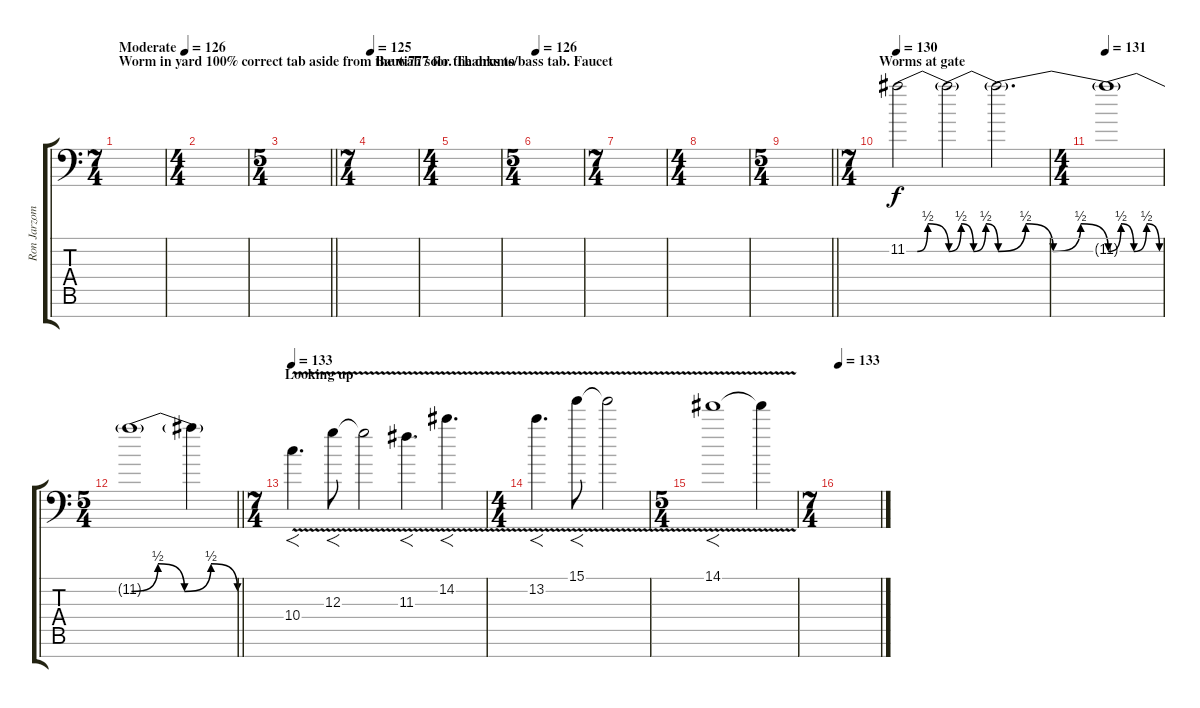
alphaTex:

\track ("Ron Jarzombek Lead 3" "Ron Jarzom") {instrument distortionguitar}
\staff {score tabs}
\tuning (E4 B3 G3 D3 A2 E2 A1) {hide}
\ts (7 4)
\section ("" "Worm in yard 100% correct tab aside from the wah solo. Thanks to")
\tempo (126 "Moderate")
\clef f4
\ks c
|
\ts (4 4)
|
\ts (5 4)
\barLineRight lightlight
|
\ts (7 4)
\section ("" " Bauti777 for the drums/bass tab. Faucet")
\tempo 125
|
\ts (4 4)
|
\ts (5 4)
\tempo 126
|
\ts (7 4)
|
\ts (4 4)
|
\ts (5 4)
\barLineRight lightlight
|
\ts (7 4)
\section ("" "Worms at gate")
\tempo 130
11.2{be (custom 0 0 15 0 30 2 60 0)}.2 11.2{be (custom 0 0 15 2 30 0 45 2 60 0) t}.2 11.2{be (custom 0 0 15 2 30 0 45 2 60 0) t}.2{d} |
\ts (4 4)
\tempo 131
11.2{be (custom 0 0 15 2 30 0 45 2 60 0) t}.1 |
\ts (5 4)
\barLineRight lightlight
11.2{be (custom 0 0 15 2 30 0 45 2 60 0) t}.1 11.2{t}.4 |
\ts (7 4)
\section ("" "Looking up")
\tempo 133
10.4{v}.4{f d} 12.3{v}.8{f} 12.3{t}.2 11.3{v}.4{f d} 14.2{v}.4{f d} |
\ts (4 4)
13.2{v}.4{f d} 15.1{v}.8{f} 15.1{t}.2 |
\ts (5 4)
14.1{v}.1{f} 14.1{t}.4 |
\ts (7 4)
\tempo 133
